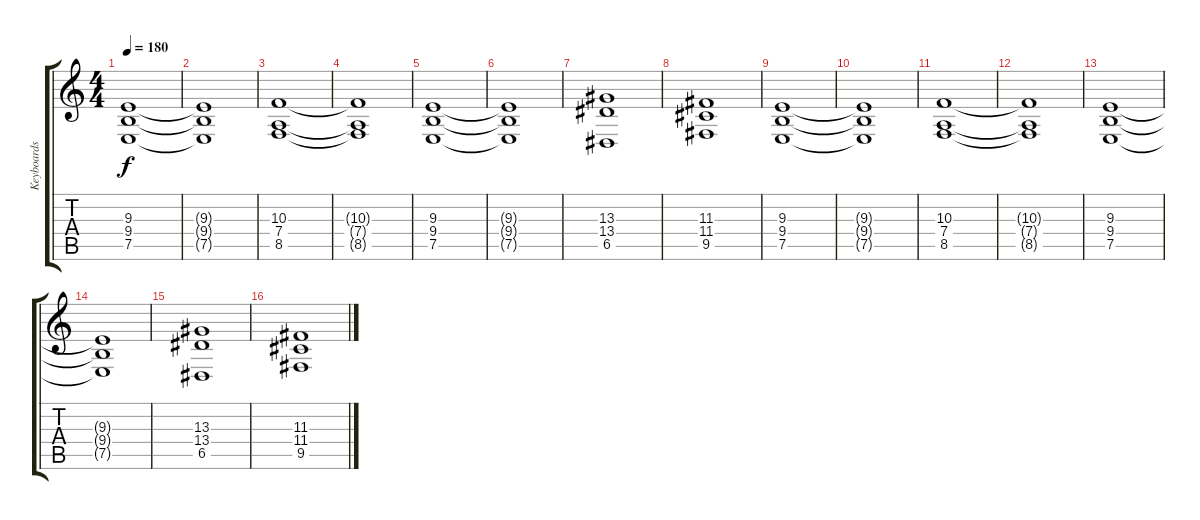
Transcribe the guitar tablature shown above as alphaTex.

\track ("Keyboards 3" "Keyboards ") {instrument choiraahs}
\staff {score tabs}
\tuning (E4 B3 G3 D3 A2 E2) {hide}
\ts (4 4)
\tempo 180
\clef g2
\ks c
(9.3 9.4 7.5).1{dy f instrument choiraahs} |
(9.3{t} 9.4{t} 7.5{t}).1 |
(10.3 7.4 8.5).1 |
(10.3{t} 7.4{t} 8.5{t}).1 |
(9.3 9.4 7.5).1 |
(9.3{t} 9.4{t} 7.5{t}).1 |
(13.3 13.4 6.5).1 |
(11.3 11.4 9.5).1 |
(9.3 9.4 7.5).1 |
(9.3{t} 9.4{t} 7.5{t}).1 |
(10.3 7.4 8.5).1 |
(10.3{t} 7.4{t} 8.5{t}).1 |
(9.3 9.4 7.5).1 |
(9.3{t} 9.4{t} 7.5{t}).1 |
(13.3 13.4 6.5).1 |
(11.3 11.4 9.5).1
